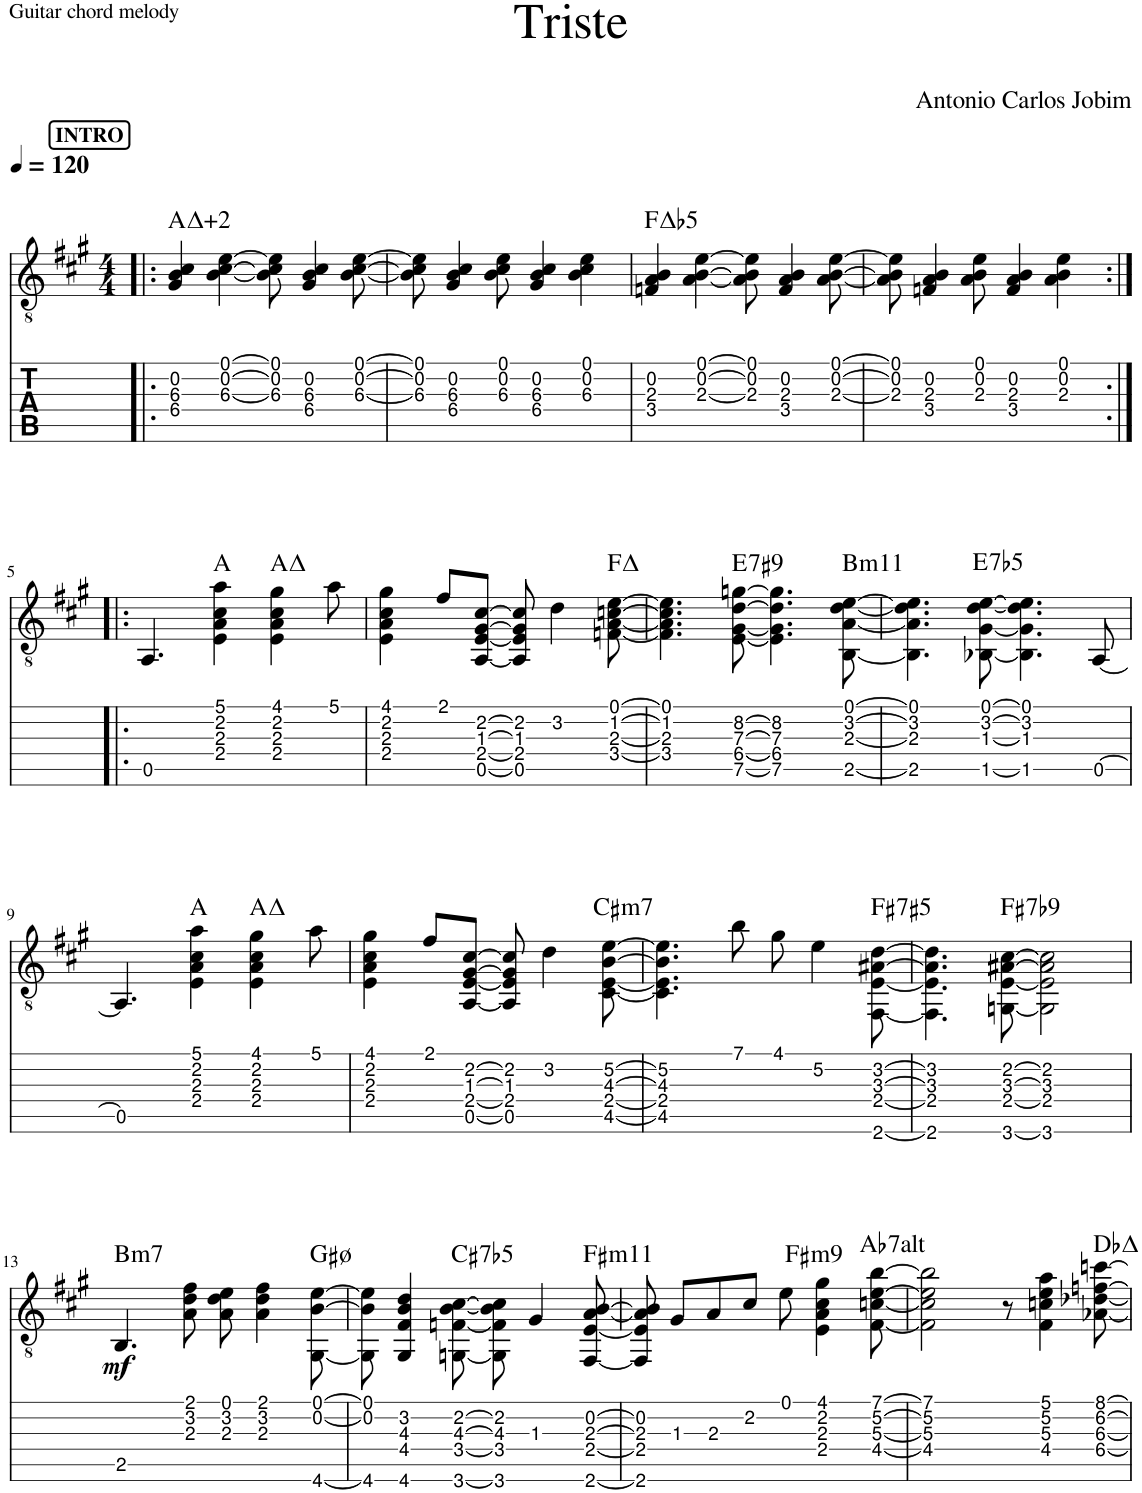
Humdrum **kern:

**kern	**kern	**dynam	**harte
*part1	*part1	*part1	*part1
*staff2	*staff1	*staff1/2	*
*I"Chitarra classica	*	*	*
*I'Chit. cl.	*	*	*
*stria6	*	*	*
*	*clefGv2	*	*
*k[f#c#g#]	*k[f#c#g#]	*	*
*M4/4	*M4/4	*	*
*MM120	*MM120	*	*
!!LO:REH:place=s1:a:B:cj:t=INTRO
=1!|:	=1!|:	=1!|:	=1!|:
4G# 4c# 4B	4G#/ 4B/ 4c#/	.	A:maj(#2)
[4c# [4B [4e	[4B\ [4c#\ [4e\	.	.
8c#] 8B] 8e]	8B\] 8c#\] 8e\]	.	.
4G# 4c# 4B	4G#/ 4B/ 4c#/	.	.
[8c# [8B [8e	[8B\ [8c#\ [8e\	.	.
=2	=2	=2	=2
8c#] 8B] 8e]	8B\] 8c#\] 8e\]	.	.
4G# 4c# 4B	4G#/ 4B/ 4c#/	.	.
8c# 8B 8e	8B\ 8c#\ 8e\	.	.
4G# 4c# 4B	4G#/ 4B/ 4c#/	.	.
4c# 4B 4e	4B\ 4c#\ 4e\	.	.
=3	=3	=3	=3
4F 4A 4B	4Fn/ 4A/ 4B/	.	F:(3,b5)
[4A [4B [4e	[4A\ [4B\ [4e\	.	.
8A] 8B] 8e]	8A\] 8B\] 8e\]	.	.
4Fn 4A 4B	4F/ 4A/ 4B/	.	.
[8A [8B [8e	[8A\ [8B\ [8e\	.	.
=4	=4	=4	=4
8A] 8B] 8e]	8A\] 8B\] 8e\]	.	.
4F 4A 4B	4Fn/ 4A/ 4B/	.	.
8A 8B 8e	8A\ 8B\ 8e\	.	.
4F 4A 4B	4F/ 4A/ 4B/	.	.
4A 4B 4e	4A\ 4B\ 4e\	.	.
!!LO:LB:g=z
=5:|!|:	=5:|!|:	=5:|!|:	=5:|!|:
4.AA	4.AA/	.	.
4E 4A 4c# 4a	4E\ 4A\ 4c#\ 4a\	.	A:maj
4E 4A 4c# 4g#	4E\ 4A\ 4c#\ 4g#\	.	A:maj
8a	8a\	.	.
=6	=6	=6	=6
4E 4A 4c# 4g#	4E\ 4A\ 4c#\ 4g#\	.	.
8f#L	8f#/L	.	.
[8AA\ [8E\ [8G#\ [8c#\J	[8AA/ [8E/ [8G#/ [8c#/J	.	.
8AA] 8E] 8G#] 8c#]	8AA/] 8E/] 8G#/] 8c#/]	.	.
4d	4d\	.	.
[8F [8A [8c [8e	[8Fn\ [8A\ [8cn\ [8e\	.	F:maj
=7	=7	=7	=7
4.F] 4.An] 4.cn] 4.e]	4.F\] 4.A\] 4.c\] 4.e\]	.	.
!	!	!	!LO:H:kt=7
[8E [8G# [8d [8g	[8E\ [8G#\ [8d\ [8gn\	.	E:7(#9)
4.E] 4.G#] 4.d] 4.gn]	4.E\] 4.G#\] 4.d\] 4.g\]	.	.
!	!	!	!LO:H:kt=m11
[8BB [8A [8d [8e	[8BB\ [8A\ [8d\ [8e\	.	B:min9(11)
=8	=8	=8	=8
4.BB] 4.A] 4.d] 4.e]	4.BB\] 4.A\] 4.d\] 4.e\]	.	.
!	!	!	!LO:H:kt=7
[8BB- [8G# [8d [8e	[8BB-X\ [8G#\ [8d\ [8e\	.	E:(3,b5,b7)
4.BB-X] 4.G#] 4.d] 4.e]	4.BB-\] 4.G#\] 4.d\] 4.e\]	.	.
[8AA	[8AA/	.	.
!!LO:LB:g=z
=9	=9	=9	=9
4.AA]	4.AA/]	.	.
4E 4A 4c# 4a	4E\ 4A\ 4c#\ 4a\	.	A:maj
4E 4A 4c# 4g#	4E\ 4A\ 4c#\ 4g#\	.	A:maj
8a	8a\	.	.
=10	=10	=10	=10
4E 4A 4c# 4g#	4E\ 4A\ 4c#\ 4g#\	.	.
8f#L	8f#/L	.	.
[8AA\ [8E\ [8G#\ [8c#\J	[8AA/ [8E/ [8G#/ [8c#/J	.	.
8AA] 8E] 8G#] 8c#]	8AA/] 8E/] 8G#/] 8c#/]	.	.
4d	4d\	.	.
!	!	!	!LO:H:kt=m7
[8C# [8E [8B [8e	[8C#\ [8E\ [8B\ [8e\	.	C#:min7
=11	=11	=11	=11
4.C#] 4.E] 4.B] 4.e]	4.C#\] 4.E\] 4.B\] 4.e\]	.	.
8b	8b\	.	.
8g#	8g#\	.	.
4e	4e\	.	.
!	!	!	!LO:H:kt=7
[8FF# [8E [8A# [8d	[8FF#\ [8E\ [8A#X\ [8d\	.	F#:(3,#5,b7)
=12	=12	=12	=12
4.FF#] 4.E] 4.A#X] 4.d]	4.FF#\] 4.E\] 4.A#\] 4.d\]	.	.
!	!	!	!LO:H:kt=7
[8GG [8E [8A# [8c#	[8GGn\ [8E\ [8A#X\ [8c#\	.	F#:7(b9)
2GG] 2E] 2A#X] 2c#]	2GG\] 2E\] 2A#\] 2c#\]	.	.
!!LO:LB:g=z
=13	=13	=13	=13
!	!	!LO:DY:b	!LO:H:kt=m7
4.BB	4.BB/	mf	B:min7
8A 8d 8f#	8A\ 8d\ 8f#\	.	.
8A 8d 8e	8A\ 8d\ 8e\	.	.
4A 4d 4f#	4A\ 4d\ 4f#\	.	.
[8GG# [8B [8e	[8GG#\ [8B\ [8e\	.	G#:hdim7
=14	=14	=14	=14
8GG#] 8B] 8e]	8GG#\] 8B\] 8e\]	.	.
4GG# 4F# 4B 4d	4GG#/ 4F#/ 4B/ 4d/	.	.
!	!	!	!LO:H:kt=7
[8GG [8F [8B [8c#	[8GGn\ [8Fn\ [8B\ [8c#\	.	C#:(3,b5,b7)
8GGn] 8Fn] 8B] 8c#]	8GG\] 8F\] 8B\] 8c#\]	.	.
4G#	4G#/	.	.
!	!	!	!LO:H:kt=m11
[8FF# [8E [8A [8B	[8FF#/ [8E/ [8A/ [8B/	.	F#:min9(11)
=15	=15	=15	=15
8FF#]\ 8E]\ 8A]\ 8B]\L	8FF#/] 8E/] 8A/] 8B/]	.	.
8G#J	8G#/L	.	.
8AL	8A/	.	.
8c#J	8c#/J	.	.
8e	8e\	.	.
!	!	!	!LO:H:kt=m9
4E 4A 4c# 4g#	4E\ 4A\ 4c#\ 4g#\	.	F#:min9
!	!	!	!LO:H:kt=7
[8F# [8c [8e [8b	[8F#\ [8cn\ [8e\ [8b\	.	Ab:(3,b5,#5,b7,b9,#9)
=16	=16	=16	=16
2F#] 2c] 2e] 2b]	2F#\] 2c\] 2e\] 2b\]	.	.
8r	8r	.	.
4F# 4c 4e 4a	4F#\ 4cn\ 4e\ 4a\	.	.
[8A- [8d- [8f [8ccn	[8A-X\ [8d-X\ [8fn\ [8ccn\	.	Db:maj
=	=	=	=
*-	*-	*-	*-
